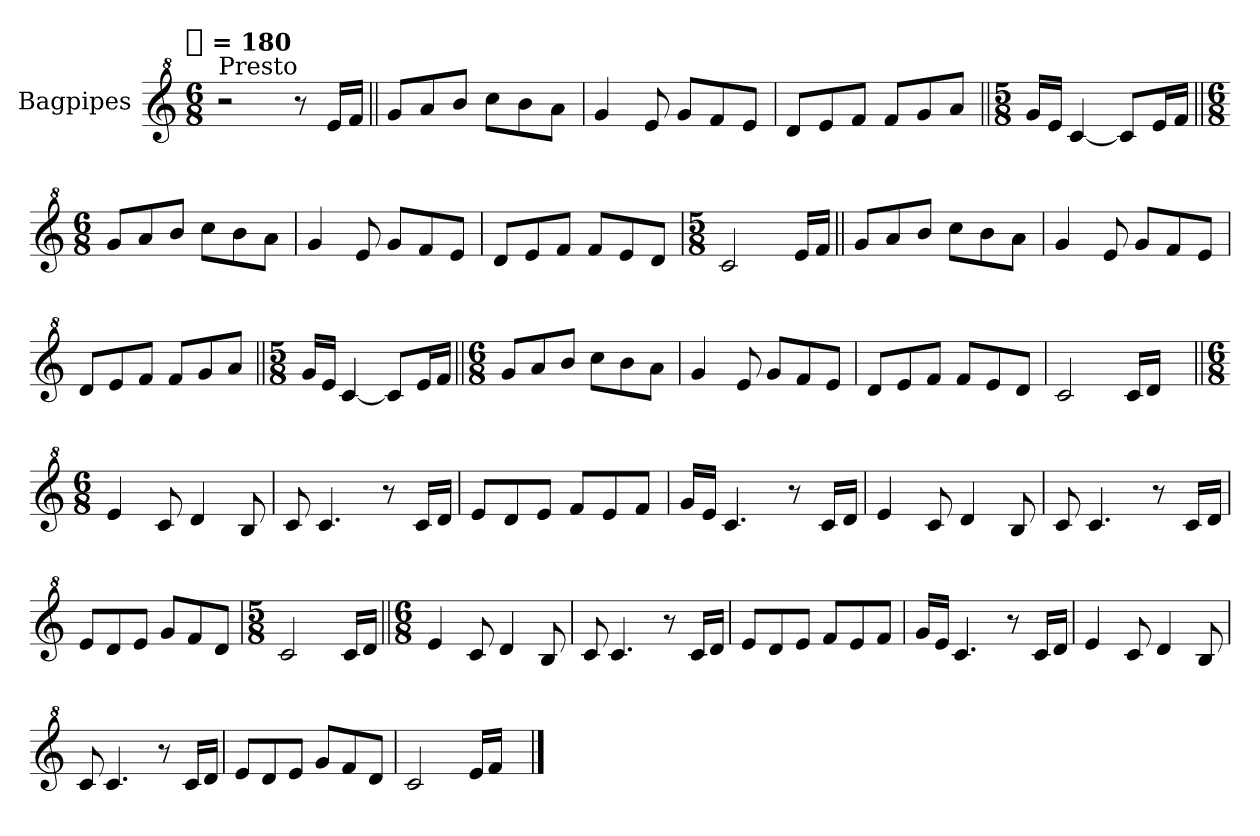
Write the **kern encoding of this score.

**kern
*part1
*staff1
*I"Bagpipes
*I'Bag
*clefG^2
*k[]
!!LO:TX:omd:t=[quarter] = 180
*M6/8
*MM180
=1
!LO:TX:a:t=Presto
2r
8r
16eeLL
16ffJJ
=||
8ggL
8aa
8bbJ
8cccL
8bb
8aaJ
=
4gg
8ee
8ggL
8ff
8eeJ
=
8ddL
8ee
8ffJ
8ffL
8gg
8aaJ
=||
*M5/8
16ggLL
16eeJJ
[4cc
8ccL]
16eeL
16ffJJ
=||
*M6/8
8ggL
8aa
8bbJ
8cccL
8bb
8aaJ
=
4gg
8ee
8ggL
8ff
8eeJ
=
8ddL
8ee
8ffJ
8ffL
8ee
8ddJ
=
*M5/8
2cc
16eeLL
16ffJJ
=||
8ggL
8aa
8bbJ
8cccL
8bb
8aaJ
=
4gg
8ee
8ggL
8ff
8eeJ
=
8ddL
8ee
8ffJ
8ffL
8gg
8aaJ
=||
*M5/8
16ggLL
16eeJJ
[4cc
8ccL]
16eeL
16ffJJ
=||
*M6/8
8ggL
8aa
8bbJ
8cccL
8bb
8aaJ
=
4gg
8ee
8ggL
8ff
8eeJ
=
8ddL
8ee
8ffJ
8ffL
8ee
8ddJ
=
2cc
16ccLL
16ddJJ
8ryy
=||
*M6/8
4ee
8cc
4dd
8b
=
8cc
4.cc
8r
16ccLL
16ddJJ
=
8eeL
8dd
8eeJ
8ffL
8ee
8ffJ
=
16ggLL
16eeJJ
4.cc
8r
16ccLL
16ddJJ
=
4ee
8cc
4dd
8b
=
8cc
4.cc
8r
16ccLL
16ddJJ
=
8eeL
8dd
8eeJ
8ggL
8ff
8ddJ
=
*M5/8
2cc
16ccLL
16ddJJ
=||
*M6/8
4ee
8cc
4dd
8b
=
8cc
4.cc
8r
16ccLL
16ddJJ
=
8eeL
8dd
8eeJ
8ffL
8ee
8ffJ
=
16ggLL
16eeJJ
4.cc
8r
16ccLL
16ddJJ
=
4ee
8cc
4dd
8b
=
8cc
4.cc
8r
16ccLL
16ddJJ
=
8eeL
8dd
8eeJ
8ggL
8ff
8ddJ
=
2cc
16eeLL
16ffJJ
8ryy
==
*-
